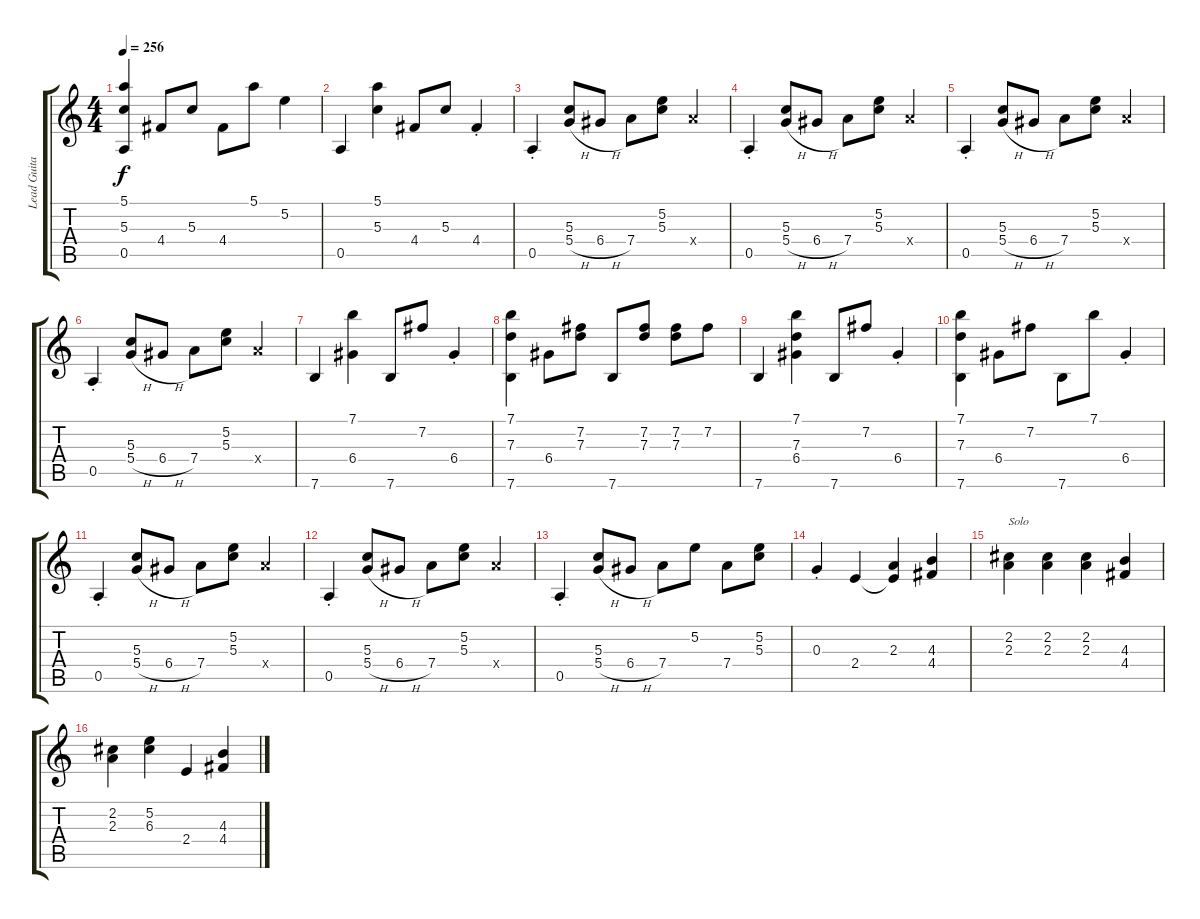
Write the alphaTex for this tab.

\track ("Lead Guitar" "Lead Guita") {instrument electricguitarjazz}
\staff {score tabs}
\tuning (E4 B3 G3 D3 A2 E2) {hide}
\ts (4 4)
\tempo 256
\clef g2
\ks c
(5.1 5.3 0.5).4{dy f} 4.4.8 5.3.8 4.4.8 5.1.8 5.2.4 |
0.5.4 (5.1 5.3).4 4.4.8 5.3.8 4.4{st}.4 |
0.5{st}.4 (5.3 5.4{h}).8 6.4{h}.8 7.4.8 (5.2 5.3).8 7.4{x}.4 |
0.5{st}.4 (5.3 5.4{h}).8 6.4{h}.8 7.4.8 (5.2 5.3).8 7.4{x}.4 |
0.5{st}.4 (5.3 5.4{h}).8 6.4{h}.8 7.4.8 (5.2 5.3).8 7.4{x}.4 |
0.5{st}.4 (5.3 5.4{h}).8 6.4{h}.8 7.4.8 (5.2 5.3).8 7.4{x}.4 |
7.6.4 (7.1 6.4).4 7.6.8 7.2.8 6.4{st}.4 |
(7.1 7.3 7.6).4 6.4.8 (7.2 7.3).8 7.6.8 (7.2 7.3).8 (7.2 7.3).8 7.2.8 |
7.6.4 (7.1 7.3 6.4).4 7.6.8 7.2.8 6.4{st}.4 |
(7.1 7.3 7.6).4 6.4.8 7.2.8 7.6.8 7.1.8 6.4{st}.4 |
0.5{st}.4 (5.3 5.4{h}).8 6.4{h}.8 7.4.8 (5.2 5.3).8 7.4{x}.4 |
0.5{st}.4 (5.3 5.4{h}).8 6.4{h}.8 7.4.8 (5.2 5.3).8 7.4{x}.4 |
0.5{st}.4 (5.3 5.4{h}).8 6.4{h}.8 7.4.8 5.2.8 7.4.8 (5.2 5.3).8 |
0.3{st}.4 2.4.4 (2.3 2.4{t}).4 (4.3 4.4).4 |
(2.2 2.3).4{txt "Solo"} (2.2 2.3).4 (2.2 2.3).4 (4.3 4.4).4 |
(2.2 2.3).4 (5.2 6.3).4 2.4.4 (4.3 4.4).4
